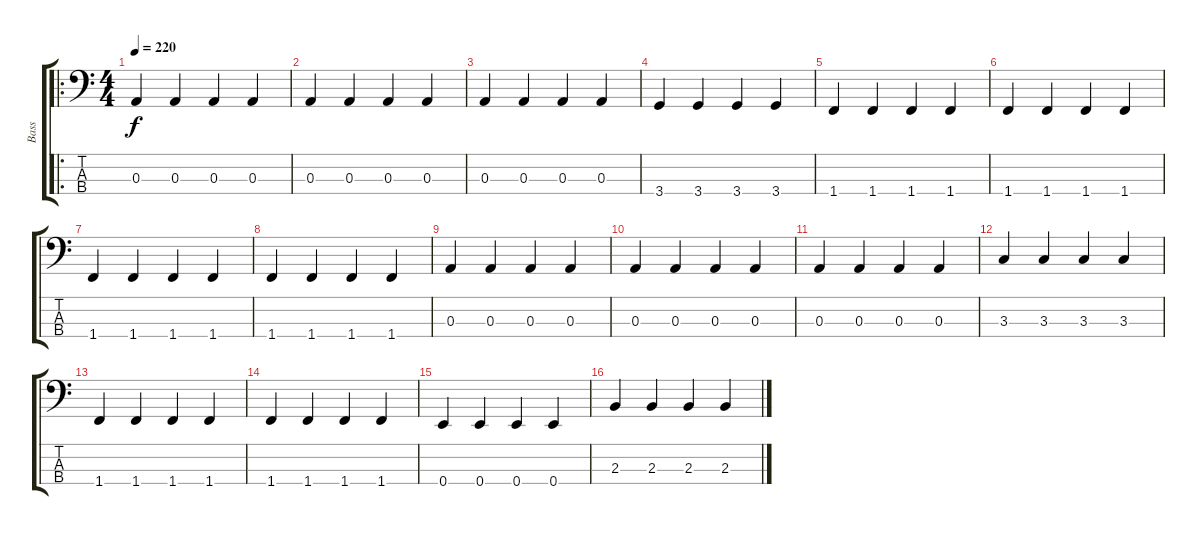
\track ("Bass" "Bass") {instrument electricbassfinger}
\staff {score tabs}
\tuning (G2 D2 A1 E1) {hide}
\ro
\ts (4 4)
\tempo 220
\clef f4
\ks c
0.3.4{dy f instrument electricbassfinger} 0.3.4 0.3.4 0.3.4 |
0.3.4 0.3.4 0.3.4 0.3.4 |
0.3.4 0.3.4 0.3.4 0.3.4 |
3.4.4 3.4.4 3.4.4 3.4.4 |
1.4.4 1.4.4 1.4.4 1.4.4 |
1.4.4 1.4.4 1.4.4 1.4.4 |
1.4.4 1.4.4 1.4.4 1.4.4 |
1.4.4 1.4.4 1.4.4 1.4.4 |
0.3.4 0.3.4 0.3.4 0.3.4 |
0.3.4 0.3.4 0.3.4 0.3.4 |
0.3.4 0.3.4 0.3.4 0.3.4 |
3.3.4 3.3.4 3.3.4 3.3.4 |
1.4.4 1.4.4 1.4.4 1.4.4 |
1.4.4 1.4.4 1.4.4 1.4.4 |
0.4.4 0.4.4 0.4.4 0.4.4 |
2.3.4 2.3.4 2.3.4 2.3.4
